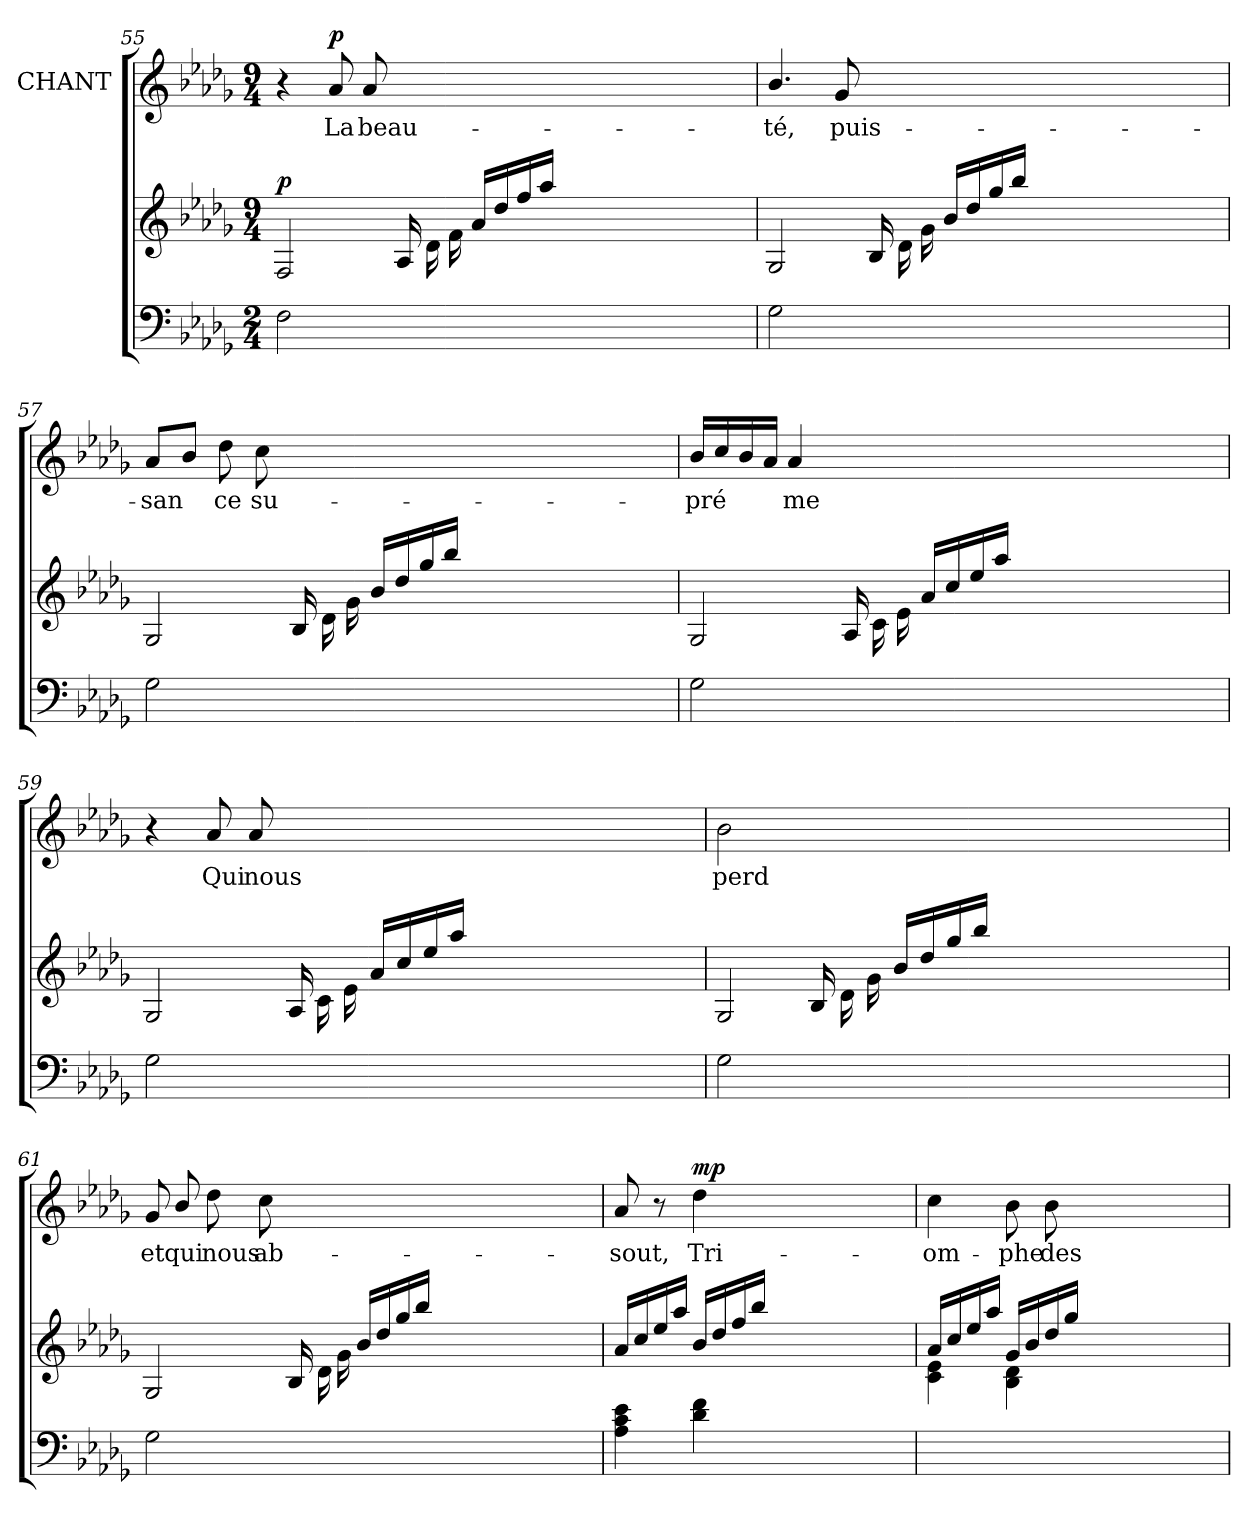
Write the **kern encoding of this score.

**kern	**kern	**dynam	**kern	**text	**dynam
*part3	*part2	*part2	*part1	*part1	*part1
*staff3	*staff2	*staff2	*staff1	*staff1	*staff1
*	*	*	*I"CHANT	*	*
*clefF4	*clefG2	*	*clefG2	*	*
*k[b-e-a-d-g-]	*k[b-e-a-d-g-]	*	*k[b-e-a-d-g-]	*	*
*M2/4	*M9/4	*	*M9/4	*	*
=55	=55	=55	=55	=55	=55
!	!	!LO:DY:a	!	!	!
2Fi\	2Fj/	p	4r	.	.
!	!	!	!	!	!LO:DY:a
.	.	.	8a-j/	La	p
.	.	.	8a-j/	beau-	.
1..ryy	16A-j/	.	1..ryy	.	.
.	16d-j\	.	.	.	.
.	16fj\	.	.	.	.
.	16a-j/LL	.	.	.	.
.	16dd-j/	.	.	.	.
.	16ffj/	.	.	.	.
.	16aa-j/JJ	.	.	.	.
.	1ryy	.	.	.	.
.	4ryy	.	.	.	.
.	16ryy	.	.	.	.
=56	=56	=56	=56	=56	=56
2G-i\	2G-j/	.	4.b-j/	té,	.
.	.	.	8g-j/	puis-	.
1..ryy	16B-j/	.	1..ryy	.	.
.	16d-j\	.	.	.	.
.	16g-j\	.	.	.	.
.	16b-j/LL	.	.	.	.
.	16dd-j/	.	.	.	.
.	16gg-j/	.	.	.	.
.	16bb-j/JJ	.	.	.	.
.	1ryy	.	.	.	.
.	4ryy	.	.	.	.
.	16ryy	.	.	.	.
=57	=57	=57	=57	=57	=57
2G-i\	2G-j/	.	8a-j/L	san	.
.	.	.	8b-j/J	--	.
.	.	.	8dd-j\	ce	.
.	.	.	8ccj\	su-	.
1..ryy	16B-j/	.	1..ryy	.	.
.	16d-j\	.	.	.	.
.	16g-j\	.	.	.	.
.	16b-j/LL	.	.	.	.
.	16dd-j/	.	.	.	.
.	16gg-j/	.	.	.	.
.	16bb-j/JJ	.	.	.	.
.	1ryy	.	.	.	.
.	4ryy	.	.	.	.
.	16ryy	.	.	.	.
=58	=58	=58	=58	=58	=58
2G-i\	2G-j/	.	16b-j/LL	pré	.
.	.	.	16ccj/	.	.
.	.	.	16b-j/	--	.
.	.	.	16a-j/JJ	.	.
.	.	.	4a-j/	me	.
1..ryy	16A-j/	.	1..ryy	.	.
.	16cj\	.	.	.	.
.	16e-j\	.	.	.	.
.	16a-j/LL	.	.	.	.
.	16ccj/	.	.	.	.
.	16ee-j/	.	.	.	.
.	16aa-j/JJ	.	.	.	.
.	1ryy	.	.	.	.
.	4ryy	.	.	.	.
.	16ryy	.	.	.	.
!!LO:LB:g=z
=59	=59	=59	=59	=59	=59
2G-i\	2G-j/	.	4r	.	.
.	.	.	8a-j/	Qui	.
.	.	.	8a-j/	nous	.
1..ryy	16A-j/	.	1..ryy	.	.
.	16cj\	.	.	.	.
.	16e-j\	.	.	.	.
.	16a-j/LL	.	.	.	.
.	16ccj/	.	.	.	.
.	16ee-j/	.	.	.	.
.	16aa-j/JJ	.	.	.	.
.	1ryy	.	.	.	.
.	4ryy	.	.	.	.
.	16ryy	.	.	.	.
=60	=60	=60	=60	=60	=60
2G-i\	2G-j/	.	2b-j\	perd	.
1..ryy	16B-j/	.	1..ryy	.	.
.	16d-j\	.	.	.	.
.	16g-j\	.	.	.	.
.	16b-j/LL	.	.	.	.
.	16dd-j/	.	.	.	.
.	16gg-j/	.	.	.	.
.	16bb-j/JJ	.	.	.	.
.	1ryy	.	.	.	.
.	4ryy	.	.	.	.
.	16ryy	.	.	.	.
=61	=61	=61	=61	=61	=61
2G-i\	2G-j/	.	8g-j/	et	.
.	.	.	8b-j/	qui	.
.	.	.	8dd-j\	nous	.
.	.	.	8ccj\	ab-	.
1..ryy	16B-j/	.	1..ryy	.	.
.	16d-j\	.	.	.	.
.	16g-j\	.	.	.	.
.	16b-j/LL	.	.	.	.
.	16dd-j/	.	.	.	.
.	16gg-j/	.	.	.	.
.	16bb-j/JJ	.	.	.	.
.	1ryy	.	.	.	.
.	4ryy	.	.	.	.
.	16ryy	.	.	.	.
=62	=62	=62	=62	=62	=62
*^	*	*	*	*	*
4A-i\ 4ci\ 4e-i\	2ryy	16a-j/LL	.	8a-j/	sout,	.
.	.	16ccj/	.	.	.	.
.	.	16ee-j/	.	8r	.	.
.	.	16aa-j/JJ	.	.	.	.
!	!	!	!	!	!	!LO:DY:a
4d-i\ 4fi\	.	16b-j/LL	.	4dd-j\	Tri-	mp
.	.	16dd-j/	.	.	.	.
.	.	16ffj/	.	.	.	.
.	.	16bb-j/JJ	.	.	.	.
1..ryy	1..ryy	1..ryy	.	1..ryy	.	.
*v	*v	*	*	*	*	*
=63	=63	=63	=63	=63	=63
*	*^	*	*	*	*
2ryy	16a-j/LL	4ci\ 4e-i\	.	4ccj\	om-	.
.	16ccj/	.	.	.	.	.
.	16ee-j/	.	.	.	.	.
.	16aa-j/JJ	.	.	.	.	.
.	16g-j/LL	4B-i\ 4d-i\	.	8b-j\	phe	.
.	16b-j/	.	.	.	.	.
.	16dd-j/	.	.	8b-j\	des	.
.	16gg-j/JJ	.	.	.	.	.
1..ryy	1..ryy	1..ryy	.	1..ryy	.	.
*	*v	*v	*	*	*	*
=	=	=	=	=	=
*-	*-	*-	*-	*-	*-
